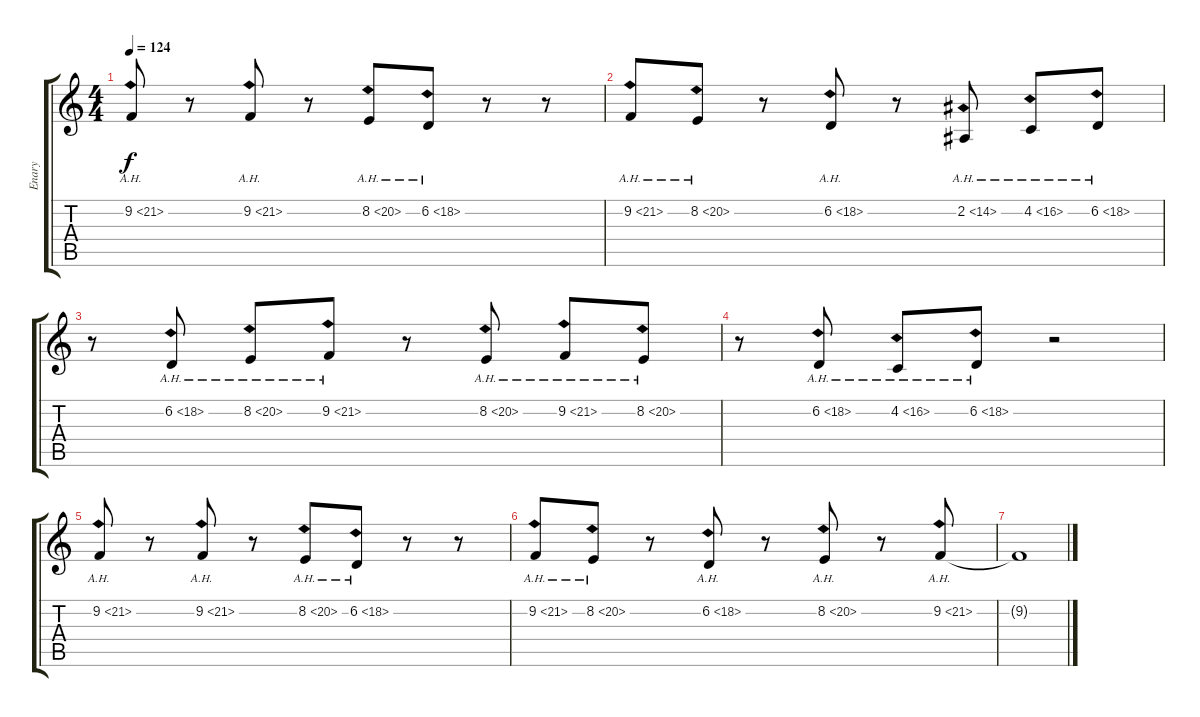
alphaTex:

\track ("Enary" "Enary") {instrument lead6voice}
\staff {score tabs}
\tuning (Db4 Ab3 E3 B2 Gb2 B1) {hide}
\ts (4 4)
\tempo 124
\clef g2
\ks c
9.2{ah 12}.8{dy f} r.8 9.2{ah 12}.8 r.8 8.2{ah 12}.8 6.2{ah 12}.8 r.8 r.8 |
9.2{ah 12}.8 8.2{ah 12}.8 r.8 6.2{ah 12}.8 r.8 2.2{ah 12}.8 4.2{ah 12}.8 6.2{ah 12}.8 |
r.8 6.2{ah 12}.8 8.2{ah 12}.8 9.2{ah 12}.8 r.8 8.2{ah 12}.8 9.2{ah 12}.8 8.2{ah 12}.8 |
r.8 6.2{ah 12}.8 4.2{ah 12}.8 6.2{ah 12}.8 r.2 |
9.2{ah 12}.8 r.8 9.2{ah 12}.8 r.8 8.2{ah 12}.8 6.2{ah 12}.8 r.8 r.8 |
9.2{ah 12}.8 8.2{ah 12}.8 r.8 6.2{ah 12}.8 r.8 8.2{ah 12}.8 r.8 9.2{ah 12}.8 |
9.2{t}.1
